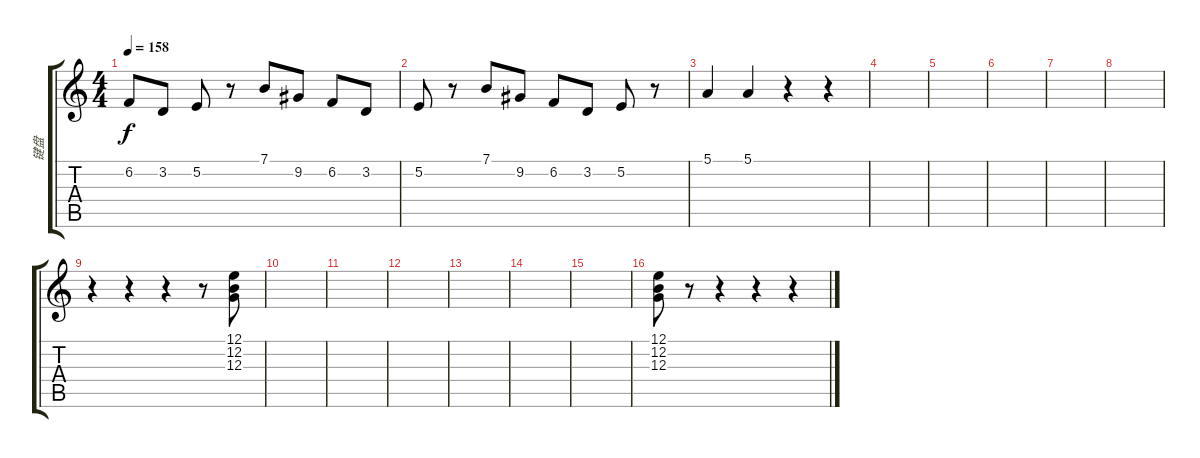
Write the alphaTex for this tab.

\track ("键盘" "键盘") {instrument stringensemble1}
\staff {score tabs}
\tuning (E4 B3 G3 D3 A2 E2) {hide}
\ts (4 4)
\tempo 158
\clef g2
\ks c
6.2.8{dy f} 3.2.8 5.2.8 r.8 7.1.8 9.2.8 6.2.8 3.2.8 |
5.2.8 r.8 7.1.8 9.2.8 6.2.8 3.2.8 5.2.8 r.8 |
5.1.4{instrument orchestrahit} 5.1.4 r.4 r.4 |
|
|
|
|
|
r.4 r.4 r.4 r.8 (12.1 12.2 12.3).8 |
|
|
|
|
|
|
(12.1 12.2 12.3).8 r.8 r.4 r.4 r.4
